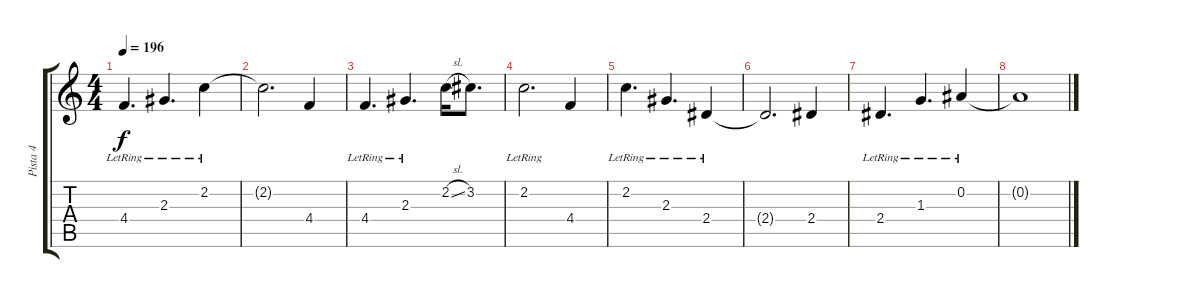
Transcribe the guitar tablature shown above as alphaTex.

\track ("Pista 4" "Pista 4") {instrument electricguitarclean}
\staff {score tabs}
\tuning (Eb4 Bb3 Gb3 Db3 Ab2 Db2) {hide}
\ts (4 4)
\tempo 196
\clef g2
\ks c
4.4{lr}.4{d dy f} 2.3{lr}.4{d} 2.2{lr}.4 |
2.2{t}.2{d} 4.4.4 |
4.4{lr}.4{d} 2.3{lr}.4{d} 2.2{sl}.16 3.2.8{d} |
2.2{lr}.2{d} 4.4.4 |
2.2{lr}.4{d} 2.3{lr}.4{d} 2.4{lr}.4 |
2.4{t}.2{d} 2.4.4 |
2.4{lr}.4{d} 1.3{lr}.4{d} 0.2{lr}.4 |
0.2{t}.1
